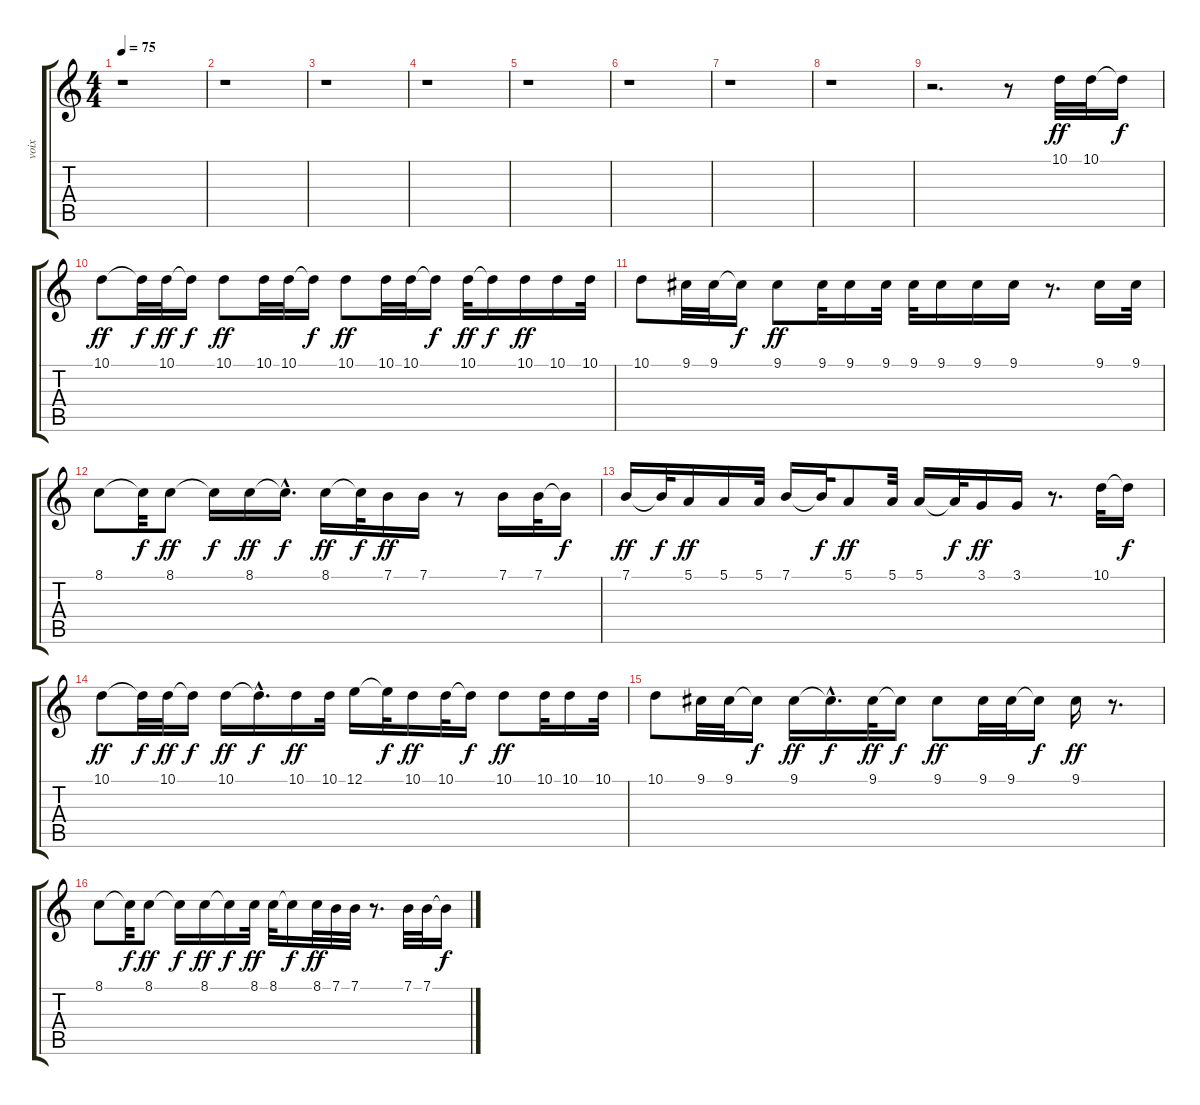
\track ("voix" "voix") {instrument choiraahs}
\staff {score tabs}
\tuning (E4 B3 G3 D3 A2 E2) {hide}
\ts (4 4)
\tempo 75
\clef g2
\ks c
r.1{dy ff instrument choiraahs} |
r.1 |
r.1 |
r.1 |
r.1 |
r.1 |
r.1 |
r.1 |
r.2{d} r.8 10.1.32 10.1.32 10.1{t}.16{dy f} |
10.1.8{dy ff} 10.1{t}.32{dy f} 10.1.32{dy ff} 10.1{t}.16{dy f} 10.1.8{dy ff} 10.1.32 10.1.32 10.1{t}.16{dy f} 10.1.8{dy ff} 10.1.32 10.1.32 10.1{t}.16{dy f} 10.1.32{dy ff} 10.1{t}.16{dy f} 10.1.16{dy ff} 10.1.16 10.1.32 |
10.1.8 9.1.32 9.1.32 9.1{t}.16{dy f} 9.1.8{dy ff} 9.1.32 9.1.16 9.1.32 9.1.32 9.1.16 9.1.16 9.1.16 r.8{d} 9.1.16 9.1.32 |
8.1.8 8.1{t}.32{dy f} 8.1.8{dy ff} 8.1{t}.16{dy f} 8.1.16{dy ff} 8.1{hac t}.16{d dy f} 8.1.16{dy ff} 8.1{t}.32{dy f} 7.1.16{dy ff} 7.1.16 r.8 7.1.16 7.1.32 7.1{t}.16{dy f} |
7.1.16{dy ff} 7.1{t}.32{dy f} 5.1.16{dy ff} 5.1.16 5.1.32 7.1.16 7.1{t}.32{dy f} 5.1.8{dy ff} 5.1.32 5.1.16 5.1{t}.32{dy f} 3.1.16{dy ff} 3.1.16 r.8{d} 10.1.32 10.1{t}.16{dy f} |
10.1.8{dy ff} 10.1{t}.32{dy f} 10.1.32{dy ff} 10.1{t}.16{dy f} 10.1.16{dy ff} 10.1{hac t}.16{d dy f} 10.1.16{dy ff} 10.1.32 12.1.16 12.1{t}.32{dy f} 10.1.16{dy ff} 10.1.32 10.1{t}.16{dy f} 10.1.8{dy ff} 10.1.32 10.1.16 10.1.32 |
10.1.8 9.1.32 9.1.32 9.1{t}.16{dy f} 9.1.16{dy ff} 9.1{hac t}.16{d dy f} 9.1.32{dy ff} 9.1{t}.16{dy f} 9.1.8{dy ff} 9.1.32 9.1.32 9.1{t}.16{dy f} 9.1.16{dy ff} r.8{d} |
8.1.8 8.1{t}.32{dy f} 8.1.8{dy ff} 8.1{t}.16{dy f} 8.1.16{dy ff} 8.1{t}.16{dy f} 8.1.32{dy ff} 8.1.32 8.1{t}.16{dy f} 8.1.32{dy ff} 7.1.32 7.1.32 r.8{d} 7.1.32 7.1.32 7.1{t}.16{dy f}
